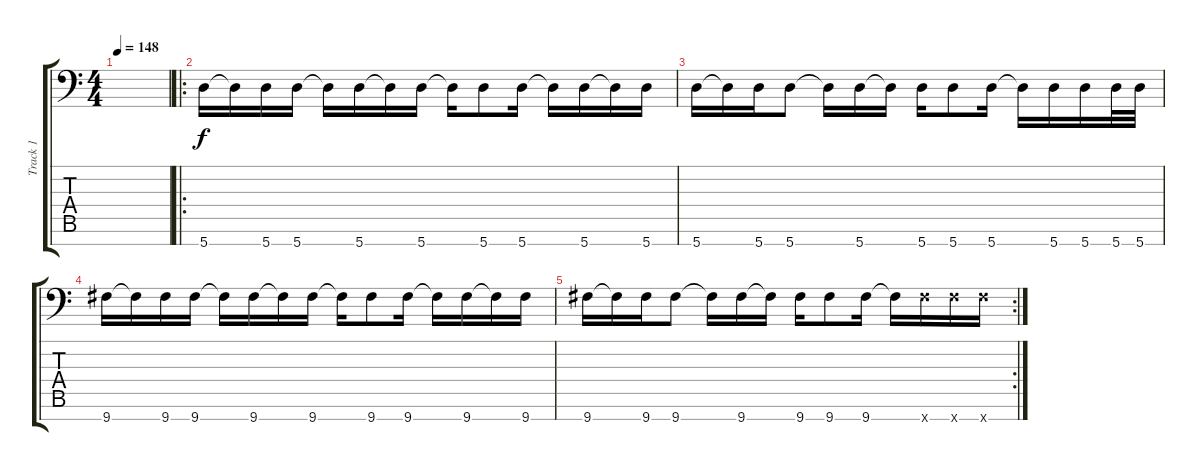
\track ("Track 1" "Track 1") {instrument distortionguitar}
\staff {score tabs}
\tuning (E4 B3 G3 D3 A2 E2 A1) {hide}
\ts (4 4)
\tempo 148
\clef f4
\ks c
|
\ro
5.7.16 5.7{t}.16 5.7.16 5.7.16 5.7{t}.16 5.7.16 5.7{t}.16 5.7.16 5.7{t}.16 5.7.8 5.7.16 5.7{t}.16 5.7.16 5.7{t}.16 5.7.16 |
5.7.16 5.7{t}.16 5.7.16 5.7.8 5.7{t}.16 5.7.16 5.7{t}.16 5.7.16 5.7.8 5.7.16 5.7{t}.16 5.7.16 5.7.16 5.7.32 5.7.32 |
9.7.16 9.7{t}.16 9.7.16 9.7.16 9.7{t}.16 9.7.16 9.7{t}.16 9.7.16 9.7{t}.16 9.7.8 9.7.16 9.7{t}.16 9.7.16 9.7{t}.16 9.7.16 |
\rc 2
9.7.16 9.7{t}.16 9.7.16 9.7.8 9.7{t}.16 9.7.16 9.7{t}.16 9.7.16 9.7.8 9.7.16 9.7{t}.16 9.7{x}.16 9.7{x}.16 9.7{x}.16
